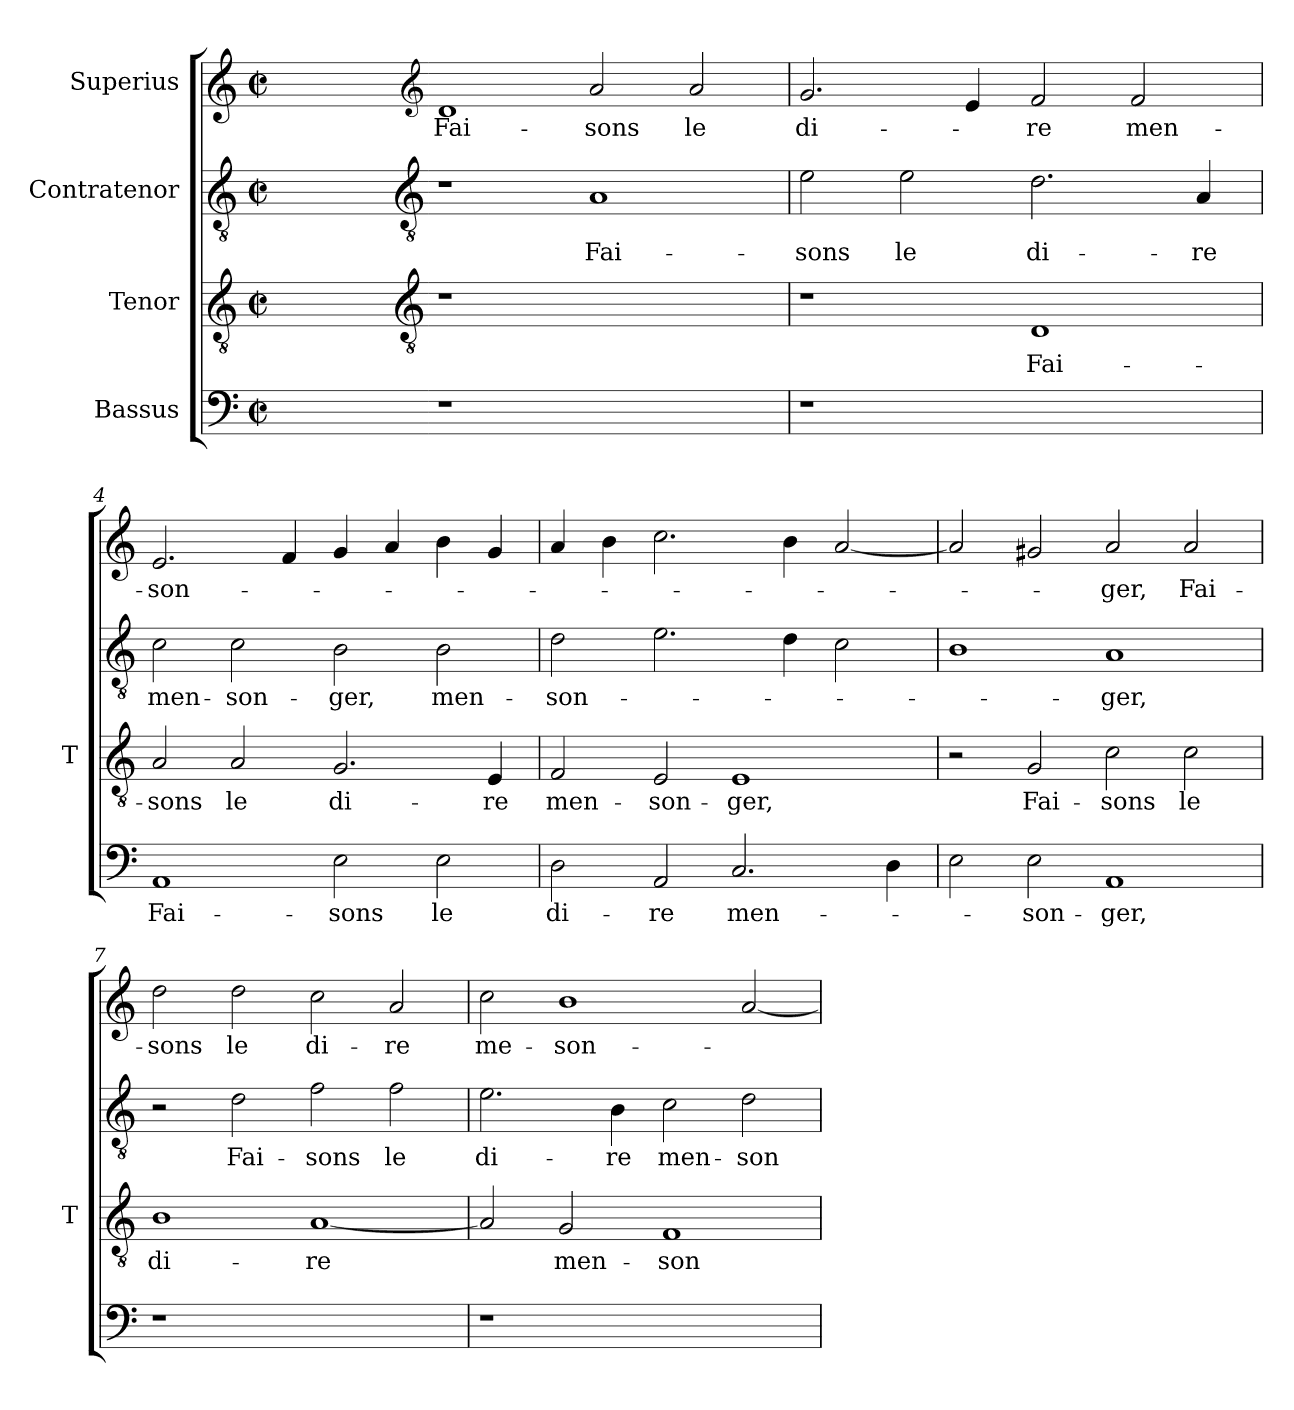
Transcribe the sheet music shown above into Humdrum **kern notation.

**kern	**text	**kern	**text	**kern	**text	**kern	**text
*part4	*part4	*part3	*part3	*part2	*part2	*part1	*part1
*staff4	*staff4	*staff3	*staff3	*staff2	*staff2	*staff1	*staff1
*I"Bassus	*	*I"Tenor	*	*I"Contratenor	*	*I"Superius	*
*	*	*I'T	*	*	*	*	*
*clefF4	*	*clefGv2	*	*clefGv2	*	*clefG2	*
*k[]	*	*k[]	*	*k[]	*	*k[]	*
*C:	*	*C:	*	*C:	*	*C:	*
*M2/2	*	*M2/2	*	*M2/2	*	*M2/2	*
*met(c|)	*	*met(c|)	*	*met(c|)	*	*met(c|)	*
=1	=1	=1	=1	=1	=1	=1	=1
1ryy	.	1ryy	.	1ryy	.	1ryy	.
*	*	*clefGv2	*	*clefGv2	*	*clefG2	*
=2-	=2-	=2-	=2-	=2-	=2-	=2-	=2-
1r	.	1r	.	1r	.	1d	Fai-
1ryy	.	1ryy	.	1A	Fai-	2a	-sons
.	.	.	.	.	.	2a	-le
=3	=3	=3	=3	=3	=3	=3	=3
1r	.	1r	.	2e	-sons	2.g	di-
.	.	.	.	2e	-le	.	.
.	.	.	.	.	.	4e	.
1ryy	.	1D	Fai-	2.d	di-	2f	-re
.	.	.	.	.	.	2f	men-
.	.	.	.	4A	-re	.	.
=4	=4	=4	=4	=4	=4	=4	=4
1AA	Fai-	2A	-sons	2c	men-	2.e	son-
.	.	2A	-le	2c	son-	.	.
.	.	.	.	.	.	4f	.
2E	-sons	2.G	di-	2B	-ger,	4g	.
.	.	.	.	.	.	4a	.
2E	-le	.	.	2B	men-	4b	.
.	.	4E	-re	.	.	4g	.
=5	=5	=5	=5	=5	=5	=5	=5
2D	di-	2F	men-	2d	son-	4a	.
.	.	.	.	.	.	4b	.
2AA	-re	2E	son-	2.e	.	2.cc	.
2.C	men-	1E	-ger,	.	.	.	.
.	.	.	.	4d	.	4b	.
.	.	.	.	2c	.	[2a	.
4D	.	.	.	.	.	.	.
!!LO:LB:g=z
=6	=6	=6	=6	=6	=6	=6	=6
2E	.	2r	.	1B	.	2a]	.
2E	son-	2G	Fai-	.	.	2g#X	.
1AA	-ger,	2c	-sons	1A	-ger,	2a	-ger,
.	.	2c	-le	.	.	2a	Fai-
=7	=7	=7	=7	=7	=7	=7	=7
1r	.	1B	di-	2r	.	2dd	-sons
.	.	.	.	2d	Fai-	2dd	-le
1ryy	.	[1A	-re	2f	-sons	2cc	di-
.	.	.	.	2f	-le	2a	-re
=8	=8	=8	=8	=8	=8	=8	=8
1r	.	2A]	.	2.e	di-	2cc	me-
.	.	2G	men-	.	.	1b	son-
.	.	.	.	4B	-re	.	.
1ryy	.	1F	son-	2c	men-	.	.
.	.	.	.	2d	son-	[2a	.
=	=	=	=	=	=	=	=
*-	*-	*-	*-	*-	*-	*-	*-
